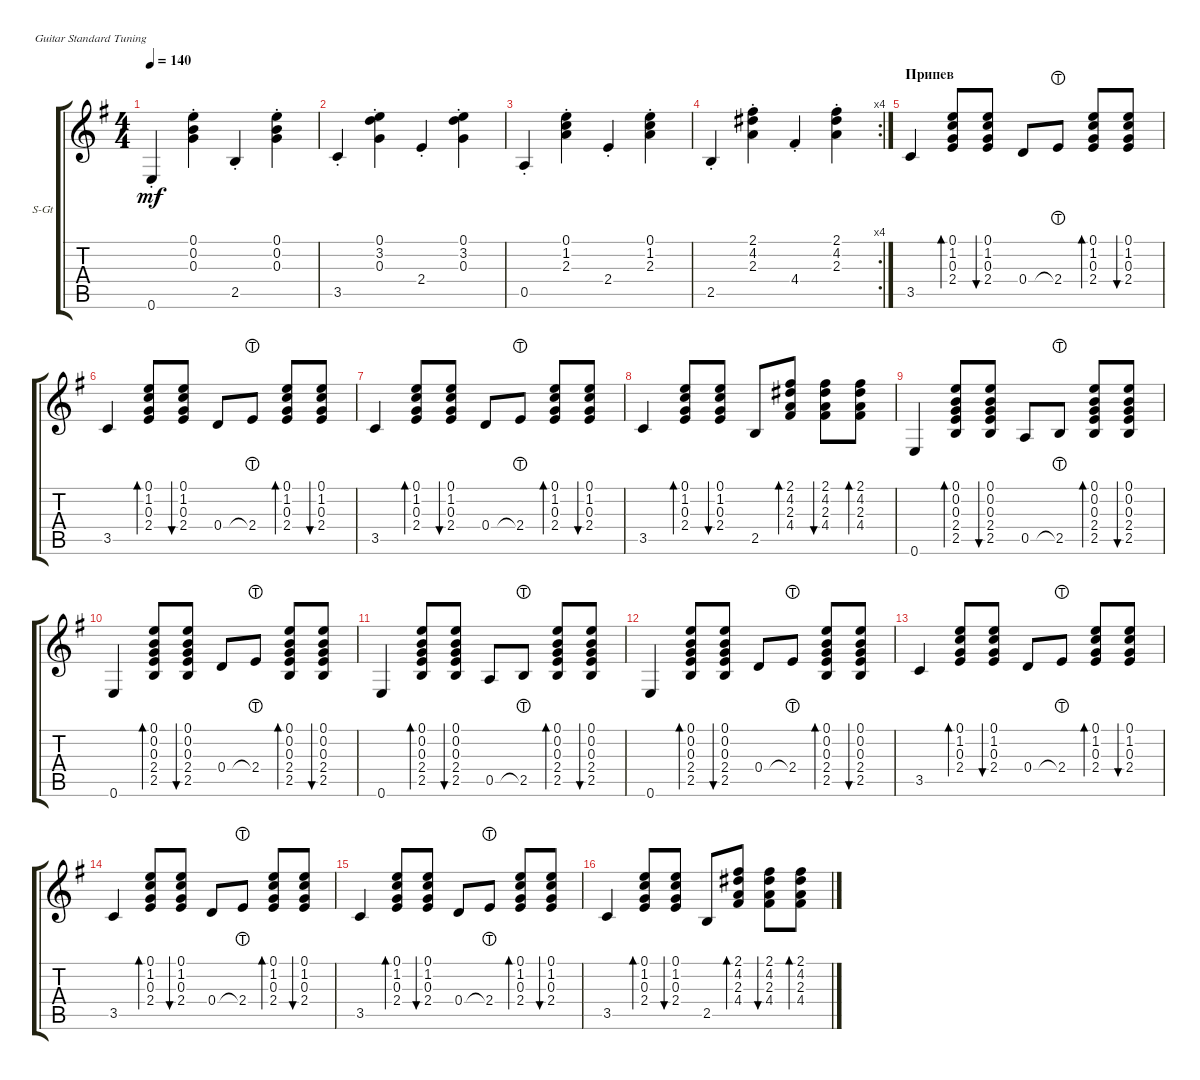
\defaultSystemsLayout 4
\bracketExtendMode groupsimilarinstruments
\firstSystemTrackNameOrientation horizontal
\otherSystemsTrackNameOrientation horizontal
\track ("Steel Guitar" "S-Gt") {instrument acousticguitarsteel}
\staff {score tabs}
\tuning (E4 B3 G3 D3 A2 E2)
\ts (4 4)
\tempo 140
\clef g2
\ks eminor
0.6{st}.4{dy mf} (0.3{st} 0.2{st} 0.1{st}).4 2.5{st}.4 (0.3{st} 0.2{st} 0.1{st}).4 |
3.5{st}.4 (0.3{st} 3.2{st} 0.1{st}).4 2.4{st}.4 (0.3{st} 3.2{st} 0.1{st}).4 |
0.5{st}.4 (2.3{st} 1.2{st} 0.1{st}).4 2.4{st}.4 (2.3{st} 1.2{st} 0.1{st}).4 |
\rc 4
2.5{st}.4 (2.3{st} 4.2{st} 2.1{st}).4 4.4{st}.4 (2.3{st} 4.2{st} 2.1{st}).4 |
\section ("" "Припев")
3.5.4 (2.4 0.3 1.2 0.1).8{bd 30} (2.4 0.3 1.2 0.1).8{bu 30} 0.4.8 2.4{lht}.8 (2.4 0.3 1.2 0.1).8{bd 30} (2.4 0.3 1.2 0.1).8{bu 30} |
3.5.4 (2.4 0.3 1.2 0.1).8{bd 30} (2.4 0.3 1.2 0.1).8{bu 30} 0.4.8 2.4{lht}.8 (2.4 0.3 1.2 0.1).8{bd 30} (2.4 0.3 1.2 0.1).8{bu 30} |
3.5.4 (2.4 0.3 1.2 0.1).8{bd 30} (2.4 0.3 1.2 0.1).8{bu 30} 0.4.8 2.4{lht}.8 (2.4 0.3 1.2 0.1).8{bd 30} (2.4 0.3 1.2 0.1).8{bu 30} |
3.5.4 (2.4 0.3 1.2 0.1).8{bd 30} (2.4 0.3 1.2 0.1).8{bu 30} 2.5.8 (4.4 2.3 4.2 2.1).8{bd 30} (4.4 2.3 4.2 2.1).8{bu 30} (4.4 2.3 4.2 2.1).8{bd 30} |
0.6.4 (2.4 0.3 0.2 0.1 2.5).8{bd 30} (2.4 0.3 0.2 0.1 2.5).8{bu 30} 0.5.8 2.5{lht}.8 (2.4 0.3 0.2 0.1 2.5).8{bd 30} (2.4 0.3 0.2 0.1 2.5).8{bu 30} |
0.6.4 (2.4 0.3 0.2 0.1 2.5).8{bd 30} (2.4 0.3 0.2 0.1 2.5).8{bu 30} 0.4.8 2.4{lht}.8 (2.4 0.3 0.2 0.1 2.5).8{bd 30} (2.4 0.3 0.2 0.1 2.5).8{bu 30} |
0.6.4 (2.4 0.3 0.2 0.1 2.5).8{bd 30} (2.4 0.3 0.2 0.1 2.5).8{bu 30} 0.5.8 2.5{lht}.8 (2.4 0.3 0.2 0.1 2.5).8{bd 30} (2.4 0.3 0.2 0.1 2.5).8{bu 30} |
0.6.4 (2.4 0.3 0.2 0.1 2.5).8{bd 30} (2.4 0.3 0.2 0.1 2.5).8{bu 30} 0.4.8 2.4{lht}.8 (2.4 0.3 0.2 0.1 2.5).8{bd 30} (2.4 0.3 0.2 0.1 2.5).8{bu 30} |
3.5.4 (2.4 0.3 1.2 0.1).8{bd 30} (2.4 0.3 1.2 0.1).8{bu 30} 0.4.8 2.4{lht}.8 (2.4 0.3 1.2 0.1).8{bd 30} (2.4 0.3 1.2 0.1).8{bu 30} |
3.5.4 (2.4 0.3 1.2 0.1).8{bd 30} (2.4 0.3 1.2 0.1).8{bu 30} 0.4.8 2.4{lht}.8 (2.4 0.3 1.2 0.1).8{bd 30} (2.4 0.3 1.2 0.1).8{bu 30} |
3.5.4 (2.4 0.3 1.2 0.1).8{bd 30} (2.4 0.3 1.2 0.1).8{bu 30} 0.4.8 2.4{lht}.8 (2.4 0.3 1.2 0.1).8{bd 30} (2.4 0.3 1.2 0.1).8{bu 30} |
3.5.4 (2.4 0.3 1.2 0.1).8{bd 30} (2.4 0.3 1.2 0.1).8{bu 30} 2.5.8 (4.4 2.3 4.2 2.1).8{bd 30} (4.4 2.3 4.2 2.1).8{bu 30} (4.4 2.3 4.2 2.1).8{bd 30}
